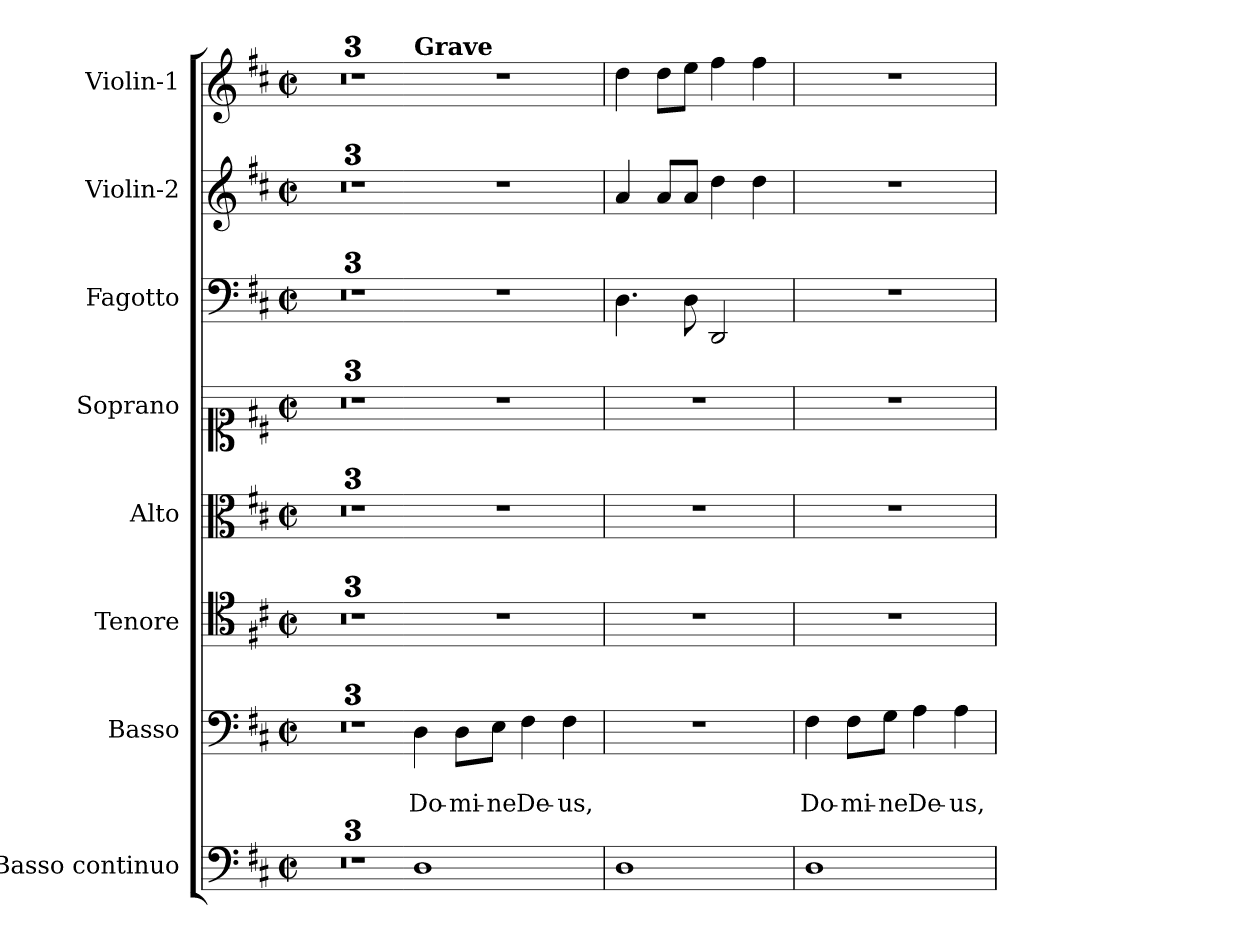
**kern	**kern	**text	**text	**kern	**kern	**kern	**kern	**kern	**kern
*part8	*part7	*part7	*part7	*part6	*part5	*part4	*part3	*part2	*part1
*staff8	*staff7	*staff7	*staff7	*staff6	*staff5	*staff4	*staff3	*staff2	*staff1
*I"Basso continuo	*I"Basso	*	*	*I"Tenore	*I"Alto	*I"Soprano	*I"Fagotto	*I"Violin-2	*I"Violin-1
*I'BC	*I'B	*	*	*I'T	*I'A	*I'S	*I'Fg	*I'V2	*I'V1
*clefF4	*clefF4	*	*	*clefC4	*clefC3	*clefC1	*clefF4	*clefG2	*clefG2
*k[f#c#]	*k[f#c#]	*	*	*k[f#c#]	*k[f#c#]	*k[f#c#]	*k[f#c#]	*k[f#c#]	*k[f#c#]
*D:	*D:	*	*	*D:	*D:	*D:	*D:	*D:	*D:
*M2/2	*M2/2	*	*	*M2/2	*M2/2	*M2/2	*M2/2	*M2/2	*M2/2
*met(c|)	*met(c|)	*	*	*met(c|)	*met(c|)	*met(c|)	*met(c|)	*met(c|)	*met(c|)
=1	=1	=1	=1	=1	=1	=1	=1	=1	=1
1ryy	1ryy	.	.	1ryy	1ryy	1ryy	1ryy	1ryy	1ryy
=2	=2	=2	=2	=2	=2	=2	=2	=2	=2
1r	1r	.	.	1r	1r	1r	1r	1r	1r
=3	=3	=3	=3	=3	=3	=3	=3	=3	=3
*	*	*	*	*clefGv2	*clefG2	*clefG2	*	*	*
1ryy	1ryy	.	.	1ryy	1ryy	1ryy	1ryy	1ryy	1ryy
=3X1-	=3X1-	=3X1-	=3X1-	=3X1-	=3X1-	=3X1-	=3X1-	=3X1-	=3X1-
!	!	!	!	!	!	!	!	!	!LO:TX:a:B:t=Grave
!	!	!	!LO:LY:b	!	!	!	!	!	!
1D	4D\	.	Do-	1r	1r	1r	1r	1r	1r
!	!	!	!LO:LY:b	!	!	!	!	!	!
.	8D\L	.	-mi-	.	.	.	.	.	.
!	!	!	!LO:LY:b	!	!	!	!	!	!
.	8E\J	.	-ne	.	.	.	.	.	.
!	!	!	!LO:LY:b	!	!	!	!	!	!
.	4F#\	.	De-	.	.	.	.	.	.
!	!	!	!LO:LY:b	!	!	!	!	!	!
.	4F#\	.	-us,	.	.	.	.	.	.
=4	=4	=4	=4	=4	=4	=4	=4	=4	=4
1D	1r	.	.	1r	1r	1r	4.D\	4a/	4dd\
.	.	.	.	.	.	.	.	8a/L	8dd\L
.	.	.	.	.	.	.	8D\	8a/J	8ee\J
.	.	.	.	.	.	.	2DD/	4dd\	4ff#\
.	.	.	.	.	.	.	.	4dd\	4ff#\
=5	=5	=5	=5	=5	=5	=5	=5	=5	=5
!	!	!	!LO:LY:b	!	!	!	!	!	!
1D	4F#\	.	Do-	1r	1r	1r	1r	1r	1r
!	!	!	!LO:LY:b	!	!	!	!	!	!
.	8F#\L	.	-mi-	.	.	.	.	.	.
!	!	!	!LO:LY:b	!	!	!	!	!	!
.	8G\J	.	-ne	.	.	.	.	.	.
!	!	!	!LO:LY:b	!	!	!	!	!	!
.	4A\	.	De-	.	.	.	.	.	.
!	!	!	!LO:LY:b	!	!	!	!	!	!
.	4A\	.	-us,	.	.	.	.	.	.
=	=	=	=	=	=	=	=	=	=
*-	*-	*-	*-	*-	*-	*-	*-	*-	*-
